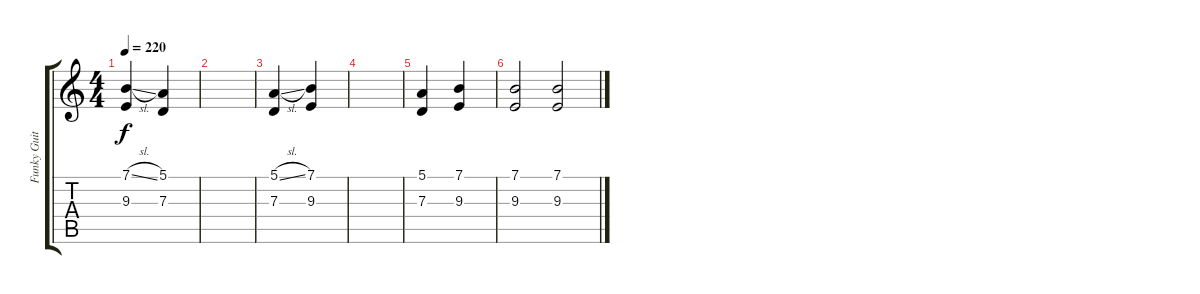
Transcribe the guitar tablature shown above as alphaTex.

\track ("Funky Guitar" "Funky Guit") {instrument koto}
\staff {score tabs}
\tuning (E4 B3 G3 D3 A2 E2) {hide}
\ts (4 4)
\tempo 220
\clef g2
\ks c
(7.1{sl} 9.3).4{dy f} (5.1 7.3).4 |
|
(5.1{sl} 7.3).4 (7.1 9.3).4 |
|
(5.1 7.3).4 (7.1 9.3).4 |
(7.1 9.3).2 (7.1 9.3).2
